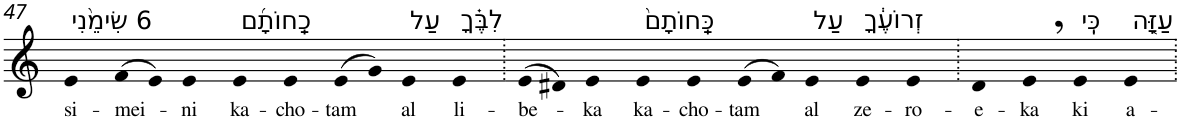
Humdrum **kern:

**kern	**text
*part1	*part1
*staff1	*staff1
*I"Piano	*
*I'Pno	*
!!LO:PB:g=z
*clefG2	*
*k[]	*
=47	=47
!LO:TX:a:t=6 שִׂימֵ֨נִי	!
!	!LO:LY:b
4e	si-
!	!LO:LY:b
(>8f	-mei-
8e)	.
!	!LO:LY:b
4e	-ni
!LO:TX:a:t=כַֽחוֹתָ֜ם	!
!	!LO:LY:b
4e	ka-
!	!LO:LY:b
4e	-cho-
!	!LO:LY:b
(>8e	-tam
8g)	.
!LO:TX:a:t=עַל	!
!	!LO:LY:b
4e	al
!LO:TX:a:t=לִבֶּ֗ךָ	!
!	!LO:LY:b
4e	li-
=48.	=48.
!	!LO:LY:b
(>8e	-be-
8d#X)	.
!	!LO:LY:b
4e	-ka
!LO:TX:a:t=כַּֽחוֹתָם֙	!
!	!LO:LY:b
4e	ka-
!	!LO:LY:b
4e	-cho-
!	!LO:LY:b
(>8e	-tam
8f)	.
!LO:TX:a:t=עַל	!
!	!LO:LY:b
4e	al
!LO:TX:a:t=זְרוֹעֶ֔ךָ	!
!	!LO:LY:b
4e	ze-
!	!LO:LY:b
4e	-ro-
=49.	=49.
!	!LO:LY:b
4d	-e-
!	!LO:LY:b
4e,	-ka
!LO:TX:a:t=כִּֽי	!
!	!LO:LY:b
4e	ki
!LO:TX:a:t=עַזָּ֤ה	!
!	!LO:LY:b
4e	a-
=.	=.
*-	*-
